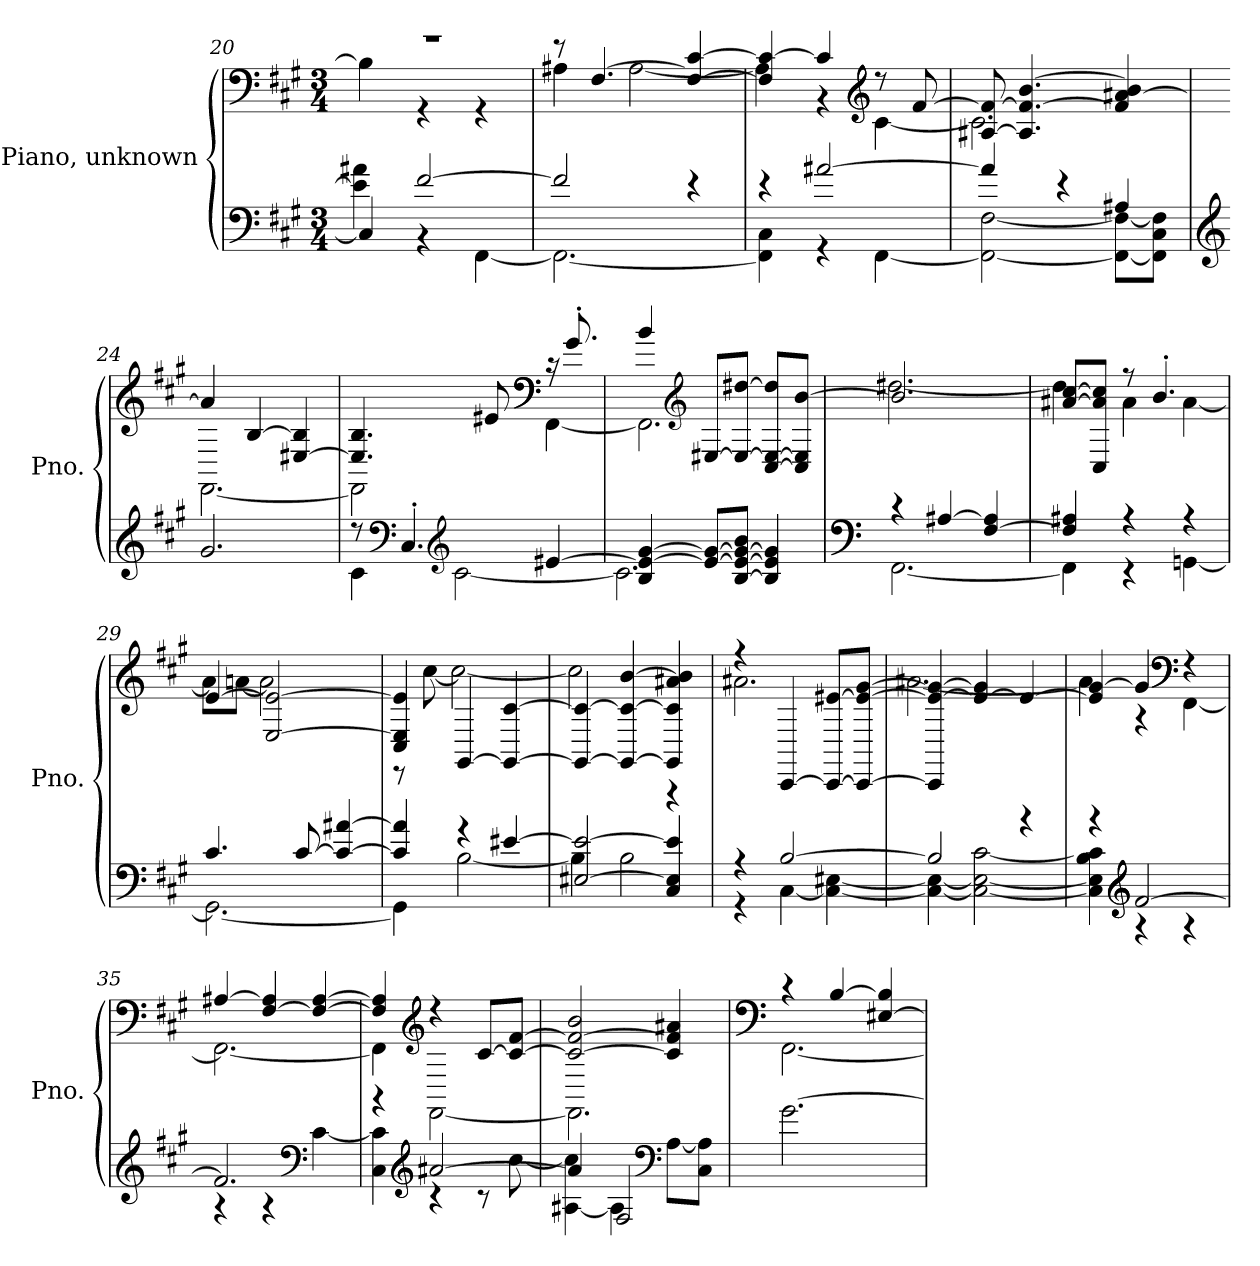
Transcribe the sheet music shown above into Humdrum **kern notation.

**kern	**kern
*part1	*part1
*staff2	*staff1
*I"Piano, unknown	*
*I'Pno.	*
!!LO:LB:g=z
*clefF4	*clefF4
*k[f#c#g#]	*k[f#c#g#]
*M3/4	*M3/4
=20	=20
*^	*^
4C#/]	4e#\] 4a#X\	2.r	4B\]
[2f#/	4r	.	4r
.	[4FF#\	.	4r
=21	=21	=21	=21
2f#/]	2.FF#\_	8r	4A#X\
.	.	[4.F#/	.
.	.	.	[2A#\
4r	.	4F#/_ [4c#/	.
=22	=22	=22	=22
4r	4FF#\] 4C#\	4F#/] 4c#/_	4A#\]
[2a#X/	4r	4c#/]	4r
*	*	*clefG2	*
.	[4FF#\	8r	[4c#\
.	.	[8f#/	.
=23	=23	=23	=23
4a#/]	2FF#\_ [2F#\	[8A#X/ 8f#/_	2.c#\]
.	.	4.A#/] 4.f#/_ [4.b/	.
4r	.	.	.
4A#X/	8FF#\_ 8F#\_L	4f#/] [4a#X/ 4b/]	.
.	8FF#\] 8C#\ 8F#\]J	.	.
*v	*v	*	*
=24	=24	=24
*clefG2	*	*
2.g#/	4a#/]	[2.FF#\
.	[4B/	.
.	[4E#X/ 4B/]	.
!!LO:LB:g=z	!!
=25	=25	=25
*^	*	*
8r	4c#\	4.E#/] 4.B/	2FF#\]
*clefF4	*	*	*
4.C#'/	.	.	.
*clefG2	*	*	*
.	[2c#\	.	.
.	.	8e#X/	.
*	*	*clefF4	*
[4e#X/	.	16r	[4FF#\
.	.	8.g#'/	.
=26	=26	=26	=26
4B/ 4e#/_ [4g#/	2.c#\]	4b/	2.FF#\]
*	*	*clefG2	*
8e#/_ 8g#/_L	.	[8E#X/L	.
[8B/ 8e#/_ 8g#/_ 8b/J	.	8E#/_ [8dd#X/J	.
4B/] 4e#/] 4g#/]	.	[8C#/ 8E#/_ 8dd#/]L	.
.	.	8C#/] 8E#/] [8b/J	.
=27	=27	=27	=27
*clefF4	*	*	*
4r	[2.FF#\	2.b/]	[2.dd#X\
[4A#X/	.	.	.
[4F#/ 4A#/]	.	.	.
=28	=28	=28	=28
4F#/] 4A#X/	4FF#\]	[8a#X/ [8cc#/L	4dd#\]
.	.	8C#/ 8a#/] 8cc#/]J	.
4r	4r	8r	4a#\
.	.	4.b'/	.
4r	[4GGn\	.	[4a#\
!!LO:LB:g=z	!!
=29	=29	=29	=29
4.c#/	2.GG\_	[4e/	8a#\L]
.	.	.	[8an\J
.	.	[2E/ 2e/_	2a\]
[8c#/	.	.	.
4c#/_ [4a#X/	.	.	.
=30	=30	=30	=30
4c#/] 4a#/]	4GG\]	4C#/ 4E/] 4e/]	8r
.	.	.	[8cc#\
4r	[2B\	[4GG#/	2cc#\_
[4e#X/	.	4GG#/_ [4c#/	.
=31	=31	=31	=31
[2E#X/ 2e#/_	4B\]	4GG#/_ 4c#/_	2cc#\]
.	2B\	4GG#/_ 4c#/_ [4b/	.
4C#/ 4E#/] 4e#/]	.	4GG#/] 4c#/] 4a#X/ 4b/]	4r
=32	=32	=32	=32
4r	4r	4r	2.a#X\
[2B/	[4C#\	[4CC#/	.
.	4C#\_ [4E#X\	8CC#/_ [8e#X/L	.
.	.	8CC#/_ 8e#/_ [8g#/J	.
=33	=33	=33	=33
2B/]	4C#\_ 4E#\_	4CC#/] 4e#/_ 4g#/_	[2.a#X\
.	2C#\_ 2E#\_ [2c#\	4e#/_ 4g#/]	.
4r	.	4e#/_	.
=34	=34	=34	=34
4r	4C#\] 4E#\] 4B\ 4c#\]	4e#/] [4g#/	4a#\]
*clefG2	*	*	*
[2f#/	4r	4g#/]	4r
*	*	*clefF4	*
.	4r	4r	[4FF#\
!!LO:PB:g=z	!!
=35	=35	=35	=35
2.f#/]	4r	[4A#X/	2.FF#\_
.	4r	[4F#/ 4A#/]	.
*clefF4	*	*	*
.	[4c#\	4F#/_ [4A#/	.
=36	=36	=36	=36
4r	4C#\ 4c#\]	4F#/] 4A#/]	4FF#\]
*clefG2	*	*clefG2	*
[2a#X/	4r	4r	[2FF#\
.	8r	[8c#/L	.
.	[8cc#\	8c#/_ [8f#/J	.
=37	=37	=37	=37
4a#/]	[4A#X\ 4cc#\]	2c#/_ 2f#/_ 2b/	2.FF#\]
2F#/	4A#\]	.	.
*clefF4	*	*	*
.	[8A#\L	4c#/] 4f#/] 4a#X/	.
.	8C#\ 8A#\]J	.	.
*v	*v	*	*
=38	=38	=38
*	*clefF4	*
[2.g#\	4r	[2.FF#\
.	[4B/	.
.	[4E#X/ 4B/]	.
*	*v	*v
=	=
*-	*-
